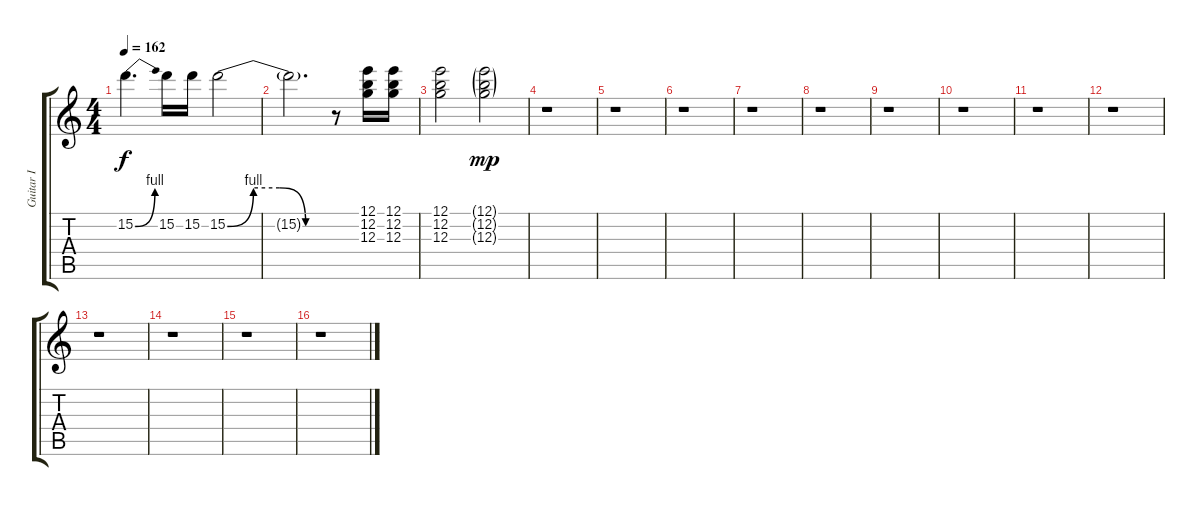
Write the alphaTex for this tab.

\track ("Guitar I" "Guitar I") {instrument distortionguitar}
\staff {score tabs}
\tuning (E4 B3 G3 D3 A2 E2) {hide}
\ts (4 4)
\tempo 162
\clef g2
\ks c
15.2{be (bend 0 0 60 4)}.4{d dy f} 15.2.16 15.2.16 15.2{be (custom 0 0 15 4 30 4 45 0 60 0)}.2 |
15.2{t}.2{d} r.8 (12.1 12.2 12.3).16 (12.1 12.2 12.3).16 |
(12.1 12.2 12.3).2 (12.1{g} 12.2{g} 12.3{g}).2{dy mp} |
r.1 |
r.1 |
r.1 |
r.1 |
r.1 |
r.1 |
r.1 |
r.1 |
r.1 |
r.1 |
r.1 |
r.1 |
r.1
